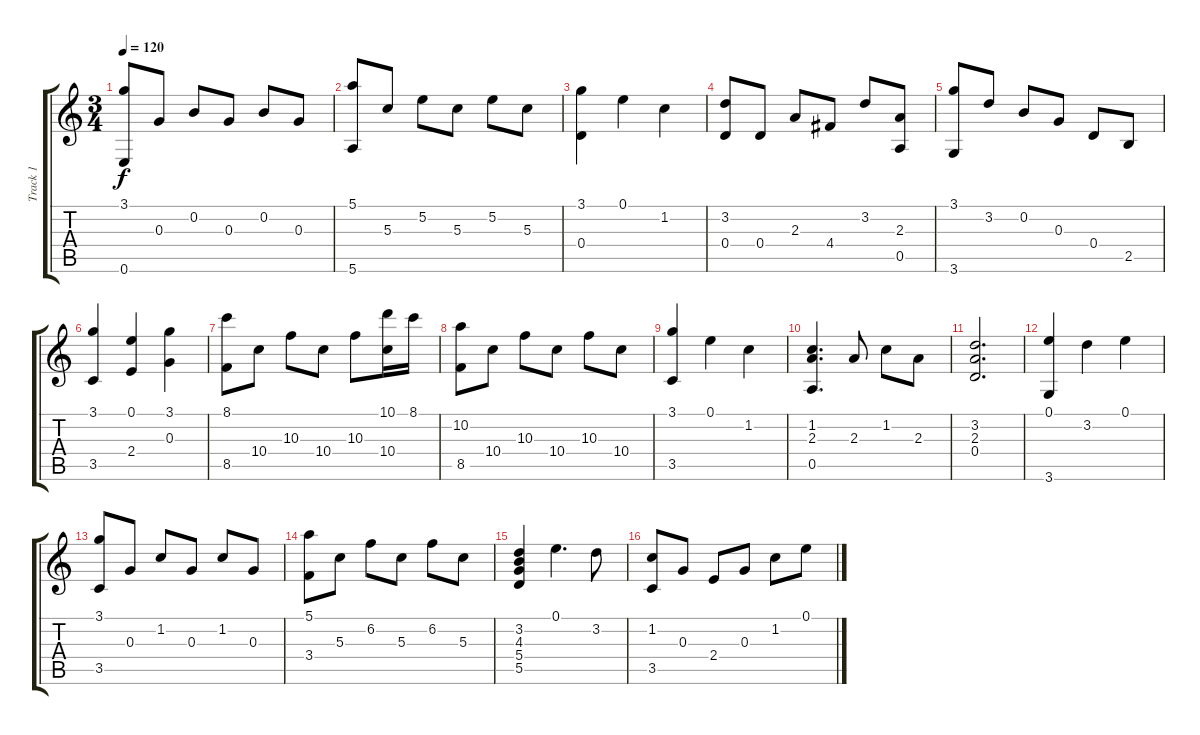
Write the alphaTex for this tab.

\track ("Track 1" "Track 1") {instrument acousticguitarsteel}
\staff {score tabs}
\tuning (E4 B3 G3 D3 A2 E2) {hide}
\ts (3 4)
\tempo 120
\clef g2
\ks c
(3.1 0.6).8{dy f} 0.3.8 0.2.8 0.3.8 0.2.8 0.3.8 |
(5.1 5.6).8 5.3.8 5.2.8 5.3.8 5.2.8 5.3.8 |
(3.1 0.4).4 0.1.4 1.2.4 |
(3.2 0.4).8 0.4.8 2.3.8 4.4.8 3.2.8 (2.3 0.5).8 |
(3.1 3.6).8 3.2.8 0.2.8 0.3.8 0.4.8 2.5.8 |
(3.1 3.5).4 (0.1 2.4).4 (3.1 0.3).4 |
(8.1 8.5).8 10.4.8 10.3.8 10.4.8 10.3.8 (10.1 10.4).16 8.1.16 |
(10.2 8.5).8 10.4.8 10.3.8 10.4.8 10.3.8 10.4.8 |
(3.1 3.5).4 0.1.4 1.2.4 |
(1.2 2.3 0.5).4{d} 2.3.8 1.2.8 2.3.8 |
(3.2 2.3 0.4).2{d} |
(0.1 3.6).4 3.2.4 0.1.4 |
(3.1 3.5).8 0.3.8 1.2.8 0.3.8 1.2.8 0.3.8 |
(5.1 3.4).8 5.3.8 6.2.8 5.3.8 6.2.8 5.3.8 |
(3.2 4.3 5.4 5.5).4 0.1.4{d} 3.2.8 |
(1.2 3.5).8 0.3.8 2.4.8 0.3.8 1.2.8 0.1.8
